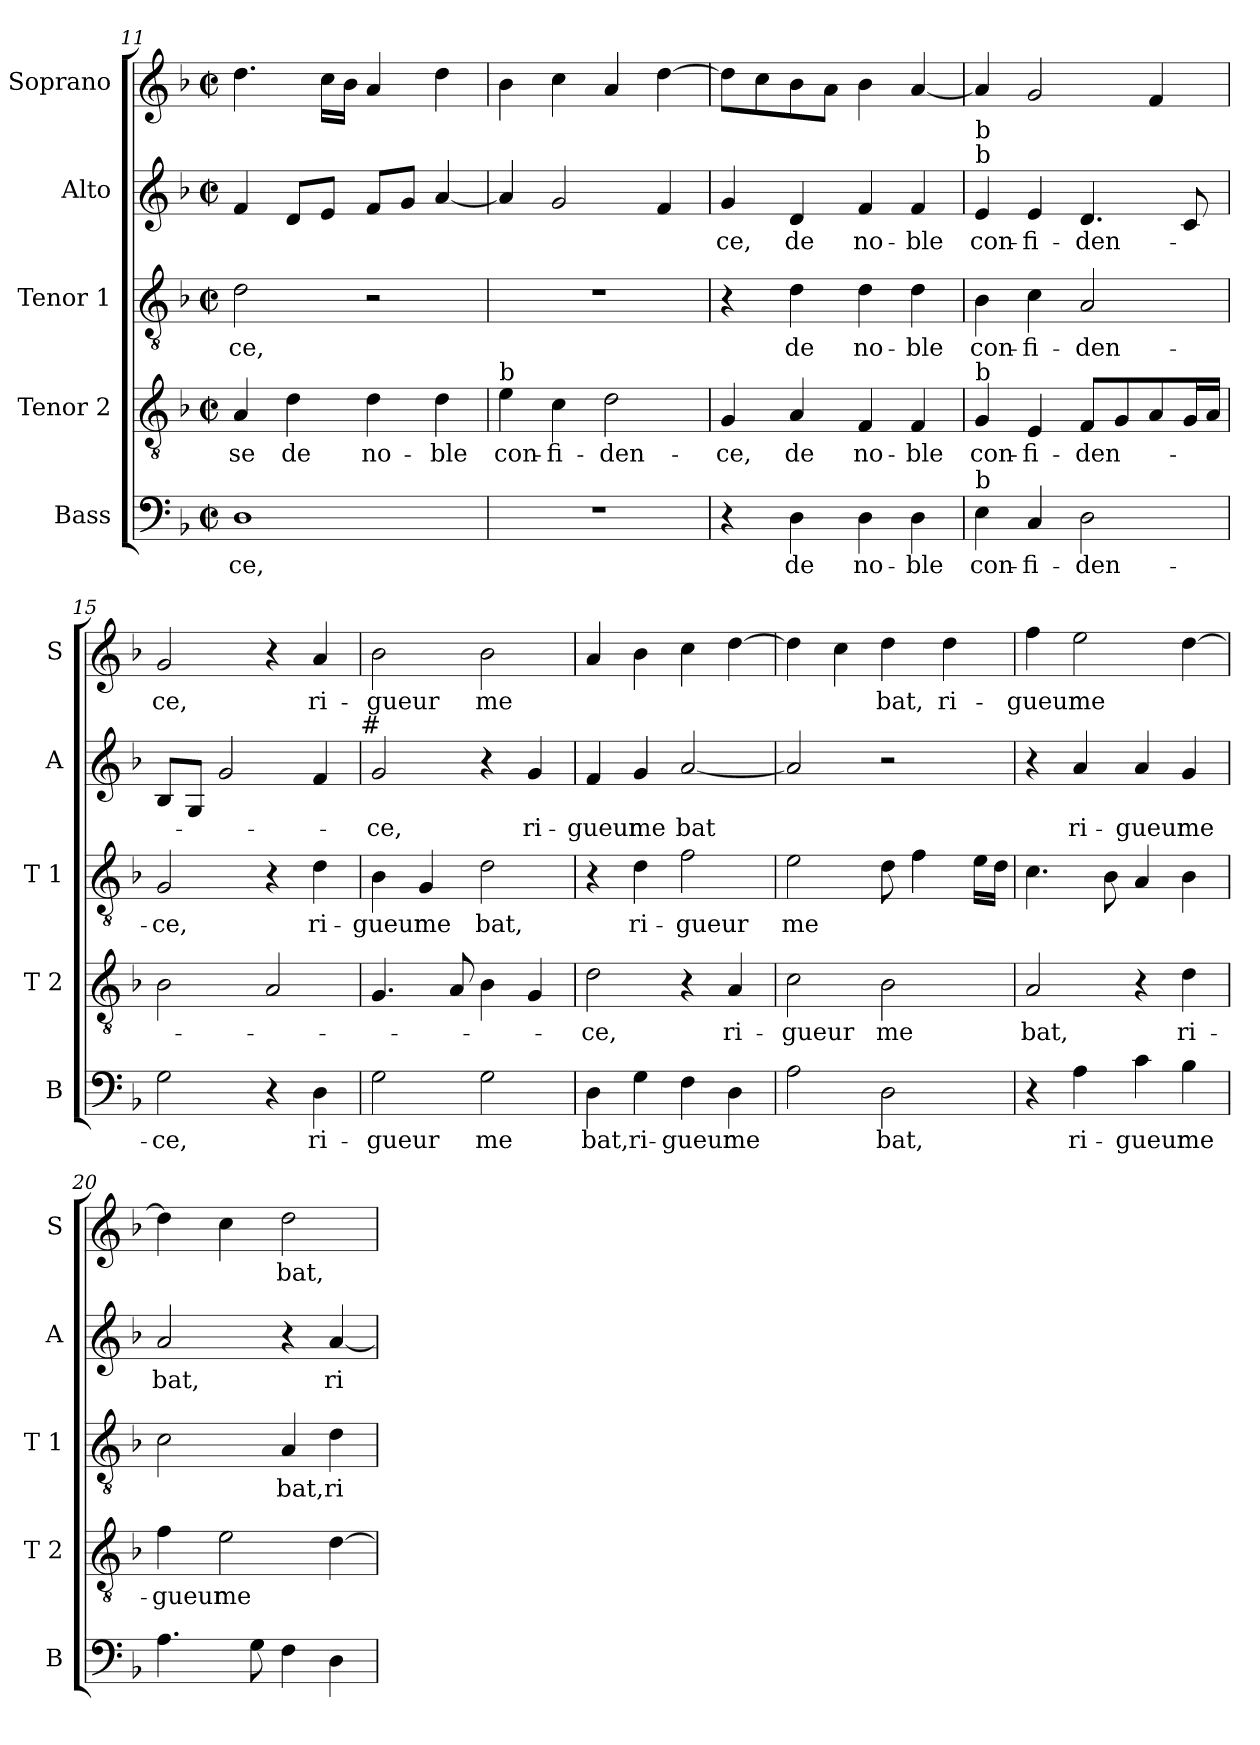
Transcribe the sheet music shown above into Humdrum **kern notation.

**kern	**text	**kern	**text	**kern	**text	**kern	**text	**kern	**text
*part5	*part5	*part4	*part4	*part3	*part3	*part2	*part2	*part1	*part1
*staff5	*staff5	*staff4	*staff4	*staff3	*staff3	*staff2	*staff2	*staff1	*staff1
*I"Bass	*	*I"Tenor 2	*	*I"Tenor 1	*	*I"Alto	*	*I"Soprano	*
*I'B	*	*I'T 2	*	*I'T 1	*	*I'A	*	*I'S	*
*clefF4	*	*clefGv2	*	*clefGv2	*	*clefG2	*	*clefG2	*
*k[b-]	*	*k[b-]	*	*k[b-]	*	*k[b-]	*	*k[b-]	*
*F:	*	*F:	*	*F:	*	*F:	*	*F:	*
*M2/2	*	*M2/2	*	*M2/2	*	*M2/2	*	*M2/2	*
*met(c|)	*	*met(c|)	*	*met(c|)	*	*met(c|)	*	*met(c|)	*
=11	=11	=11	=11	=11	=11	=11	=11	=11	=11
1D	-ce,	4A/	-se	2d\	-ce,	4f/	.	4.dd\	.
.	.	4d\	de	.	.	8d/L	.	.	.
.	.	.	.	.	.	8e/J	.	16cc\LL	.
.	.	.	.	.	.	.	.	16b-\JJ	.
.	.	4d\	no-	2r	.	8f/L	.	4a/	.
.	.	.	.	.	.	8g/J	.	.	.
.	.	4d\	-ble	.	.	[4a/	.	4dd\	.
!!LO:PB:g=z
=12	=12	=12	=12	=12	=12	=12	=12	=12	=12
!	!	!LO:TX:a:t=b	!	!	!	!	!	!	!
1r	.	4e\	con-	1r	.	4a/]	.	4b-\	.
.	.	4c\	-fi-	.	.	2g/	.	4cc\	.
.	.	2d\	-den-	.	.	.	.	4a/	.
.	.	.	.	.	.	4f/	.	[4dd\	.
=13	=13	=13	=13	=13	=13	=13	=13	=13	=13
4r	.	4G/	-ce,	4r	.	4g/	-ce,	8dd\L]	.
.	.	.	.	.	.	.	.	8cc\	.
4D\	de	4A/	de	4d\	de	4d/	de	8b-\	.
.	.	.	.	.	.	.	.	8a\J	.
4D\	no-	4F/	no-	4d\	no-	4f/	no-	4b-\	.
4D\	-ble	4F/	-ble	4d\	-ble	4f/	-ble	[4a/	.
=14	=14	=14	=14	=14	=14	=14	=14	=14	=14
!	!	!	!	!	!	!LO:TX:a:t=b	!	!	!
!	!	!	!	!	!	!LO:TX:a:t=b	!	!	!
!	!	!LO:TX:a:t=b	!	!	!	!	!	!	!
!LO:TX:a:t=b	!	!	!	!	!	!	!	!	!
4E\	con-	4G/	con-	4B-\	con-	4e/	con-	4a/]	.
4C/	-fi-	4E/	-fi-	4c\	-fi-	4e/	-fi-	2g/	.
2D\	-den-	8F/L	-den-	2A/	-den-	4.d/	-den-	.	.
.	.	8G/	.	.	.	.	.	.	.
.	.	8A/	.	.	.	.	.	4f/	.
.	.	16G/L	.	.	.	8c/	.	.	.
.	.	16A/JJ	.	.	.	.	.	.	.
=15	=15	=15	=15	=15	=15	=15	=15	=15	=15
2G\	-ce,	2B-\	.	2G/	-ce,	8B-/L	.	2g/	-ce,
.	.	.	.	.	.	8G/J	.	.	.
.	.	.	.	.	.	2g/	.	.	.
4r	.	2A/	.	4r	.	.	.	4r	.
4D\	ri-	.	.	4d\	ri-	4f/	.	4a/	ri-
!	!	!	!	!	!	!LO:TX:a:t=#	!	!	!
=16	=16	=16	=16	=16	=16	=16	=16	=16	=16
2G\	-gueur	4.G/	.	4B-\	-gueur	2g/	-ce,	2b-\	-gueur
.	.	.	.	4G/	me	.	.	.	.
.	.	8A/	.	.	.	.	.	.	.
2G\	me	4B-\	.	2d\	bat,	4r	.	2b-\	me
.	.	4G/	.	.	.	4g/	ri-	.	.
=17	=17	=17	=17	=17	=17	=17	=17	=17	=17
4D\	bat,	2d\	-ce,	4r	.	4f/	-gueur	4a/	.
4G\	ri-	.	.	4d\	ri-	4g/	me	4b-\	.
4F\	-gueur	4r	.	2f\	-gueur	[2a/	bat	4cc\	.
4D\	me	4A/	ri-	.	.	.	.	[4dd\	.
!!LO:LB:g=z
=18	=18	=18	=18	=18	=18	=18	=18	=18	=18
2A\	.	2c\	-gueur	2e\	me	2a/]	.	4dd\]	.
.	.	.	.	.	.	.	.	4cc\	.
2D\	bat,	2B-\	me	8d\	.	2r	.	4dd\	bat,
.	.	.	.	4f\	.	.	.	.	.
.	.	.	.	.	.	.	.	4dd\	ri-
.	.	.	.	16e\LL	.	.	.	.	.
.	.	.	.	16d\JJ	.	.	.	.	.
=19	=19	=19	=19	=19	=19	=19	=19	=19	=19
4r	.	2A/	bat,	4.c\	.	4r	.	4ff\	-gueur
4A\	ri-	.	.	.	.	4a/	ri-	2ee\	me
.	.	.	.	8B-\	.	.	.	.	.
4c\	-gueur	4r	.	4A/	.	4a/	-gueur	.	.
4B-\	me	4d\	ri-	4B-\	.	4g/	me	[4dd\	.
=20	=20	=20	=20	=20	=20	=20	=20	=20	=20
4.A\	.	4f\	-gueur	2c\	.	2a/	bat,	4dd\]	.
.	.	2e\	me	.	.	.	.	4cc\	.
8G\	.	.	.	.	.	.	.	.	.
4F\	.	.	.	4A/	bat,	4r	.	2dd\	bat,
4D\	.	[4d\	.	4d\	ri-	[4a/	ri-	.	.
=	=	=	=	=	=	=	=	=	=
*-	*-	*-	*-	*-	*-	*-	*-	*-	*-
